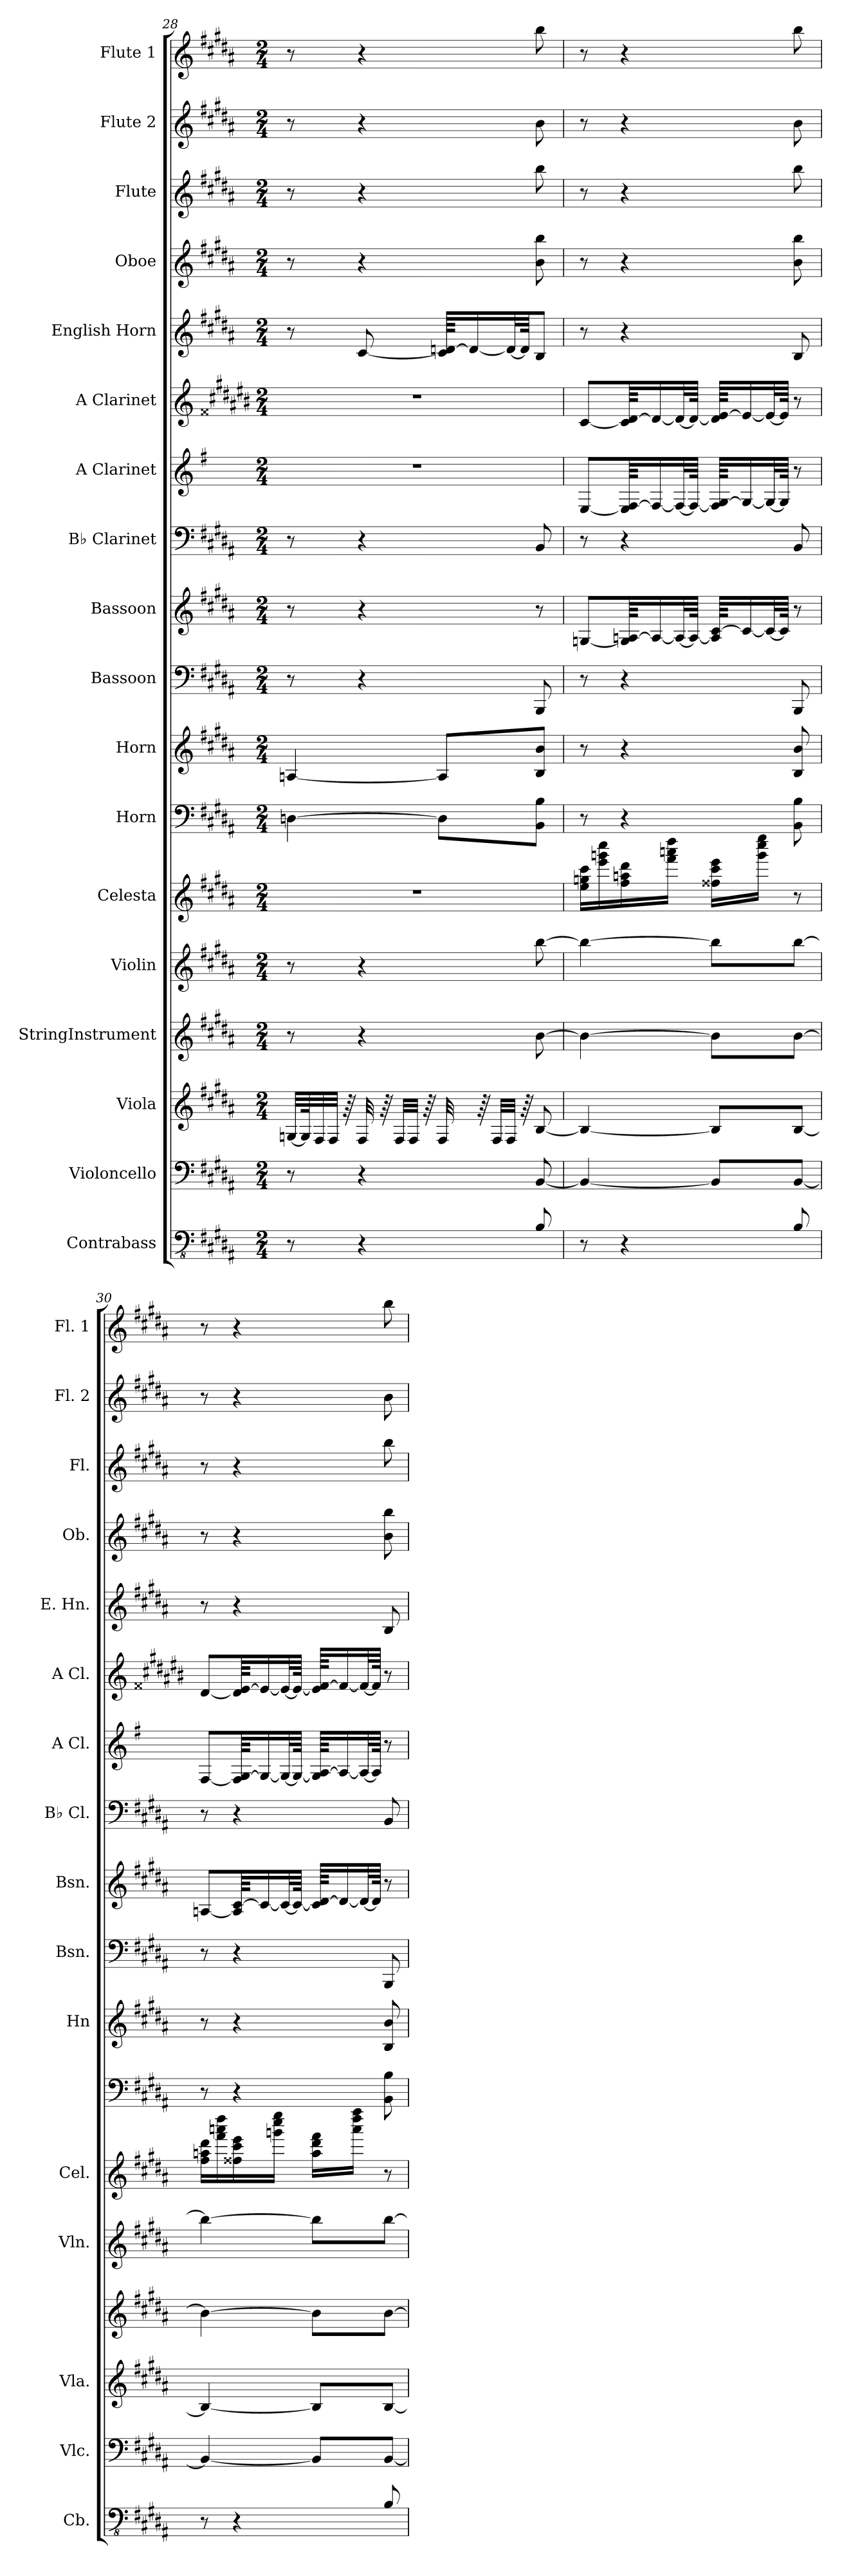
**kern	**kern	**kern	**kern	**kern	**kern	**kern	**kern	**kern	**kern	**kern	**kern	**kern	**kern	**kern	**kern	**kern	**kern
*part18	*part17	*part16	*part15	*part14	*part13	*part12	*part11	*part10	*part9	*part8	*part7	*part6	*part5	*part4	*part3	*part2	*part1
*staff18	*staff17	*staff16	*staff15	*staff14	*staff13	*staff12	*staff11	*staff10	*staff9	*staff8	*staff7	*staff6	*staff5	*staff4	*staff3	*staff2	*staff1
*I"Contrabass	*I"Violoncello	*I"Viola	*I"StringInstrument	*I"Violin	*I"Celesta	*I"Horn	*I"Horn	*I"Bassoon	*I"Bassoon	*I"B♭ Clarinet	*I"A Clarinet	*I"A Clarinet	*I"English Horn	*I"Oboe	*I"Flute	*I"Flute 2	*I"Flute 1
*I'Cb.	*I'Vlc.	*I'Vla.	*	*I'Vln.	*I'Cel.	*	*I'Hn	*I'Bsn.	*I'Bsn.	*I'B♭ Cl.	*I'A Cl.	*I'A Cl.	*I'E. Hn.	*I'Ob.	*I'Fl.	*I'Fl. 2	*I'Fl. 1
!!LO:PB:g=z
*clefFv4	*clefF4	*	*clefG2	*clefG2	*	*clefF4	*clefG2	*clefF4	*	*clefF4	*clefG2	*clefG2	*clefG2	*clefG2	*clefG2	*clefG2	*clefG2
*ITrd7c12	*	*	*	*	*	*ITrd4c7	*ITrd4c7	*	*	*ITrd1c2	*ITrd2c3	*ITrd2c3	*ITrd4c7	*	*	*	*
*k[f#c#g#d#a#]	*k[f#c#g#d#a#]	*k[f#c#g#d#a#]	*k[f#c#g#d#a#]	*k[f#c#g#d#a#]	*k[f#c#g#d#a#]	*k[f#c#g#d#]	*k[f#c#g#d#]	*k[f#c#g#d#a#]	*k[f#c#g#d#a#]	*k[f#c#g#]	*k[f#c#g#d#]	*k[f##c#g#d#a#e#b#]	*k[f#c#g#d#]	*k[f#c#g#d#a#]	*k[f#c#g#d#a#]	*k[f#c#g#d#a#]	*k[f#c#g#d#a#]
*B:	*B:	*B:	*B:	*B:	*B:	*E:	*E:	*B:	*B:	*A:	*E:	*G#:	*E:	*B:	*B:	*B:	*B:
*M2/4	*M2/4	*M2/4	*M2/4	*M2/4	*M2/4	*M2/4	*M2/4	*M2/4	*M2/4	*M2/4	*M2/4	*M2/4	*M2/4	*M2/4	*M2/4	*M2/4	*M2/4
=28	=28	=28	=28	=28	=28	=28	=28	=28	=28	=28	=28	=28	=28	=28	=28	=28	=28
8r	8r	[32Gn/LLL	8r	8r	2r	[4GGn\	[4Dn/	8r	8r	8r	2r	2r	8r	8r	8r	8r	8r
.	.	64G/K]	.	.	.	.	.	.	.	.	.	.	.	.	.	.	.
.	.	32F#/	.	.	.	.	.	.	.	.	.	.	.	.	.	.	.
.	.	32F#/JJJ	.	.	.	.	.	.	.	.	.	.	.	.	.	.	.
.	.	64r	.	.	.	.	.	.	.	.	.	.	.	.	.	.	.
4r	4r	32F#/	4r	4r	.	.	.	4r	4r	4r	.	.	[8F#/	4r	4r	4r	4r
.	.	64r	.	.	.	.	.	.	.	.	.	.	.	.	.	.	.
.	.	32F#/LLL	.	.	.	.	.	.	.	.	.	.	.	.	.	.	.
.	.	32F#/JJJ	.	.	.	.	.	.	.	.	.	.	.	.	.	.	.
.	.	64r	.	.	.	.	.	.	.	.	.	.	.	.	.	.	.
.	.	32F#/	.	.	.	8GG\L]	8D/L]	.	.	.	.	.	64F#/] [64Gn/KKLL	.	.	.	.
.	.	.	.	.	.	.	.	.	.	.	.	.	16G/_	.	.	.	.
.	.	64r	.	.	.	.	.	.	.	.	.	.	.	.	.	.	.
.	.	32F#/LLL	.	.	.	.	.	.	.	.	.	.	.	.	.	.	.
.	.	32F#/JJJ	.	.	.	.	.	.	.	.	.	.	32G/L_	.	.	.	.
.	.	64r	.	.	.	.	.	.	.	.	.	.	64G/JJK]	.	.	.	.
8BBB/	[8BB/	[8B/	[8b\	[8bb\	.	8EE\ 8E\J	8E/ 8e/J	8BBB/	8r	8AA/	.	.	8E/J	8b\ 8bb\	8bb\	8b\	8bb\
=29	=29	=29	=29	=29	=29	=29	=29	=29	=29	=29	=29	=29	=29	=29	=29	=29	=29
8r	4BB/_	4B/_	4b\_	4bb\_	16ee\ 16ggn\ 16ccc#\LL	8r	8r	8r	[8Gn/L	8r	[8C#/L	[8A#/L	8r	8r	8r	8r	8r
.	.	.	.	.	16eee\ 16gggn\ 16cccc#\	.	.	.	.	.	.	.	.	.	.	.	.
4r	.	.	.	.	16ff#\ 16aan\ 16ddd#\	4r	4r	4r	64G/] [64An/KKL	4r	64C#/] [64D#/KKL	64A#/] [64B#/KKL	4r	4r	4r	4r	4r
.	.	.	.	.	.	.	.	.	16A/_	.	16D#/_	16B#/_	.	.	.	.	.
.	.	.	.	.	16fff#\ 16aaan\ 16dddd#\JJ	.	.	.	.	.	.	.	.	.	.	.	.
.	.	.	.	.	.	.	.	.	32A/L_	.	32D#/L_	32B#/L_	.	.	.	.	.
.	.	.	.	.	.	.	.	.	64A/JJJk_	.	64D#/JJJk_	64B#/JJJk_	.	.	.	.	.
.	8BB/L]	8B/L]	8b\L]	8bb\L]	16ff##X\ 16ccc#\ 16eee\LL	.	.	.	64A/] [64c#/KKLL	.	64D#/] [64E/KKLL	64B#/] [64c#/KKLL	.	.	.	.	.
.	.	.	.	.	.	.	.	.	16c#/_	.	16E/_	16c#/_	.	.	.	.	.
.	.	.	.	.	16ggg\ 16cccc#\ 16eeee\JJ	.	.	.	.	.	.	.	.	.	.	.	.
.	.	.	.	.	.	.	.	.	32c#/L_	.	32E/L_	32c#/L_	.	.	.	.	.
.	.	.	.	.	.	.	.	.	64c#/JJJk]	.	64E/JJJk]	64c#/JJJk]	.	.	.	.	.
8BBB/	[8BB/J	[8B/J	[8b\J	[8bb\J	8r	8EE\ 8E\	8E/ 8e/	8BBB/	8r	8AA/	8r	8r	8E/	8b\ 8bb\	8bb\	8b\	8bb\
=30	=30	=30	=30	=30	=30	=30	=30	=30	=30	=30	=30	=30	=30	=30	=30	=30	=30
8r	4BB/_	4B/_	4b\_	4bb\_	16ff#\ 16aan\ 16ddd#\LL	8r	8r	8r	[8An/L	8r	[8D#/L	[8B#/L	8r	8r	8r	8r	8r
.	.	.	.	.	16fff#\ 16aaan\ 16dddd#\	.	.	.	.	.	.	.	.	.	.	.	.
4r	.	.	.	.	16ff##X\ 16ccc#\ 16eee\	4r	4r	4r	64A/] [64c#/KKL	4r	64D#/] [64E/KKL	64B#/] [64c#/KKL	4r	4r	4r	4r	4r
.	.	.	.	.	.	.	.	.	16c#/_	.	16E/_	16c#/_	.	.	.	.	.
.	.	.	.	.	16gggn\ 16cccc#\ 16eeee\JJ	.	.	.	.	.	.	.	.	.	.	.	.
.	.	.	.	.	.	.	.	.	32c#/L_	.	32E/L_	32c#/L_	.	.	.	.	.
.	.	.	.	.	.	.	.	.	64c#/JJJk_	.	64E/JJJk_	64c#/JJJk_	.	.	.	.	.
.	8BB/L]	8B/L]	8b\L]	8bb\L]	16aa\ 16ddd#\ 16fff#\LL	.	.	.	64c#/] [64d#/KKLL	.	64E/] [64F#/KKLL	64c#/] [64d#/KKLL	.	.	.	.	.
.	.	.	.	.	.	.	.	.	16d#/_	.	16F#/_	16d#/_	.	.	.	.	.
.	.	.	.	.	16aaa\ 16dddd#\ 16ffff#\JJ	.	.	.	.	.	.	.	.	.	.	.	.
.	.	.	.	.	.	.	.	.	32d#/L_	.	32F#/L_	32d#/L_	.	.	.	.	.
.	.	.	.	.	.	.	.	.	64d#/JJJk]	.	64F#/JJJk]	64d#/JJJk]	.	.	.	.	.
8BBB/	[8BB/J	[8B/J	[8b\J	[8bb\J	8r	8EE\ 8E\	8E/ 8e/	8BBB/	8r	8AA/	8r	8r	8E/	8b\ 8bb\	8bb\	8b\	8bb\
=	=	=	=	=	=	=	=	=	=	=	=	=	=	=	=	=	=
*-	*-	*-	*-	*-	*-	*-	*-	*-	*-	*-	*-	*-	*-	*-	*-	*-	*-
